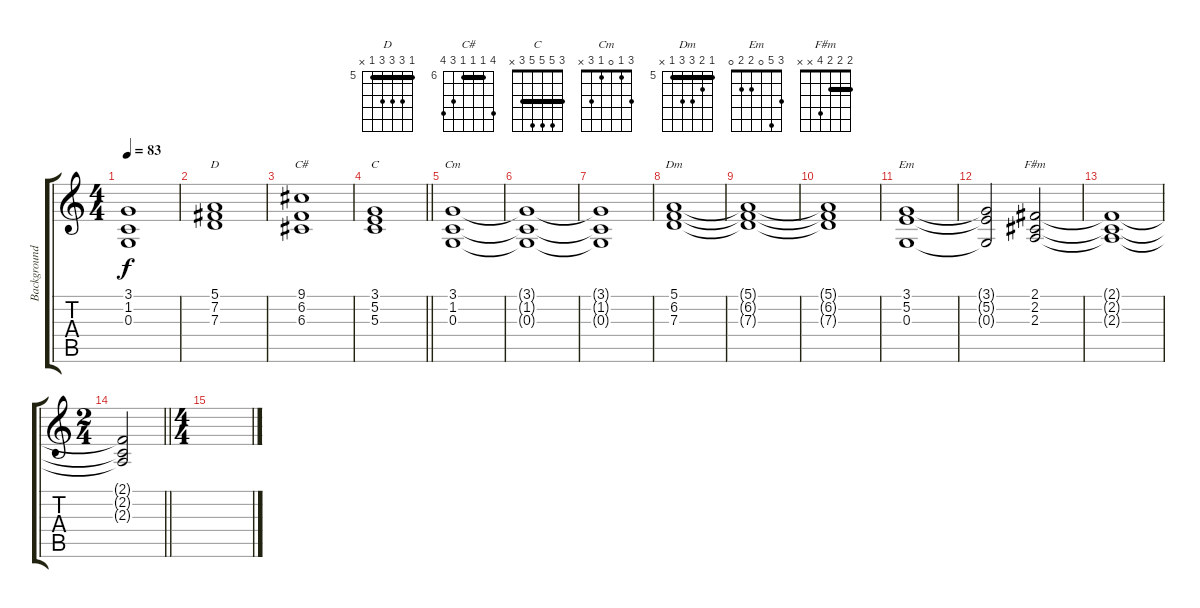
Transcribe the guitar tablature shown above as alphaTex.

\track ("Background" "Background") {instrument pad2warm}
\staff {score tabs}
\tuning (E4 B3 G3 D3 A2 E2) {hide}
\chord ("D" 5 7 7 7 5 x) {firstfret 5 barre 5}
\chord ("C#" 9 6 6 6 8 9) {firstfret 6 barre 6}
\chord ("C" 3 5 5 5 3 x) {barre 3}
\chord ("Cm" 3 1 0 1 3 x)
\chord ("Dm" 5 6 7 7 5 x) {firstfret 5 barre 5}
\chord ("Em" 3 5 0 2 2 0)
\chord ("F#m" 2 2 2 4 x x) {barre 2}
\ts (4 4)
\tempo 83
\clef g2
\ks c
(3.1{t} 1.2{t} 0.3{t}).1{dy f} |
(5.1 7.2 7.3).1{ch "D"} |
(9.1 6.2 6.3).1{ch "C#"} |
\barLineRight lightlight
(3.1 5.2 5.3).1{ch "C"} |
\section ("" "")
(3.1 1.2 0.3).1{ch "Cm"} |
(3.1{t} 1.2{t} 0.3{t}).1 |
(3.1{t} 1.2{t} 0.3{t}).1 |
(5.1 6.2 7.3).1{ch "Dm"} |
(5.1{t} 6.2{t} 7.3{t}).1 |
(5.1{t} 6.2{t} 7.3{t}).1 |
(3.1 5.2 0.3).1{ch "Em"} |
(3.1{t} 5.2{t} 0.3{t}).2 (2.1 2.2 2.3).2{ch "F#m"} |
(2.1{t} 2.2{t} 2.3{t}).1 |
\ts (2 4)
\barLineRight lightlight
(2.1{t} 2.2{t} 2.3{t}).2 |
\ts (4 4)
\section ("" "")
